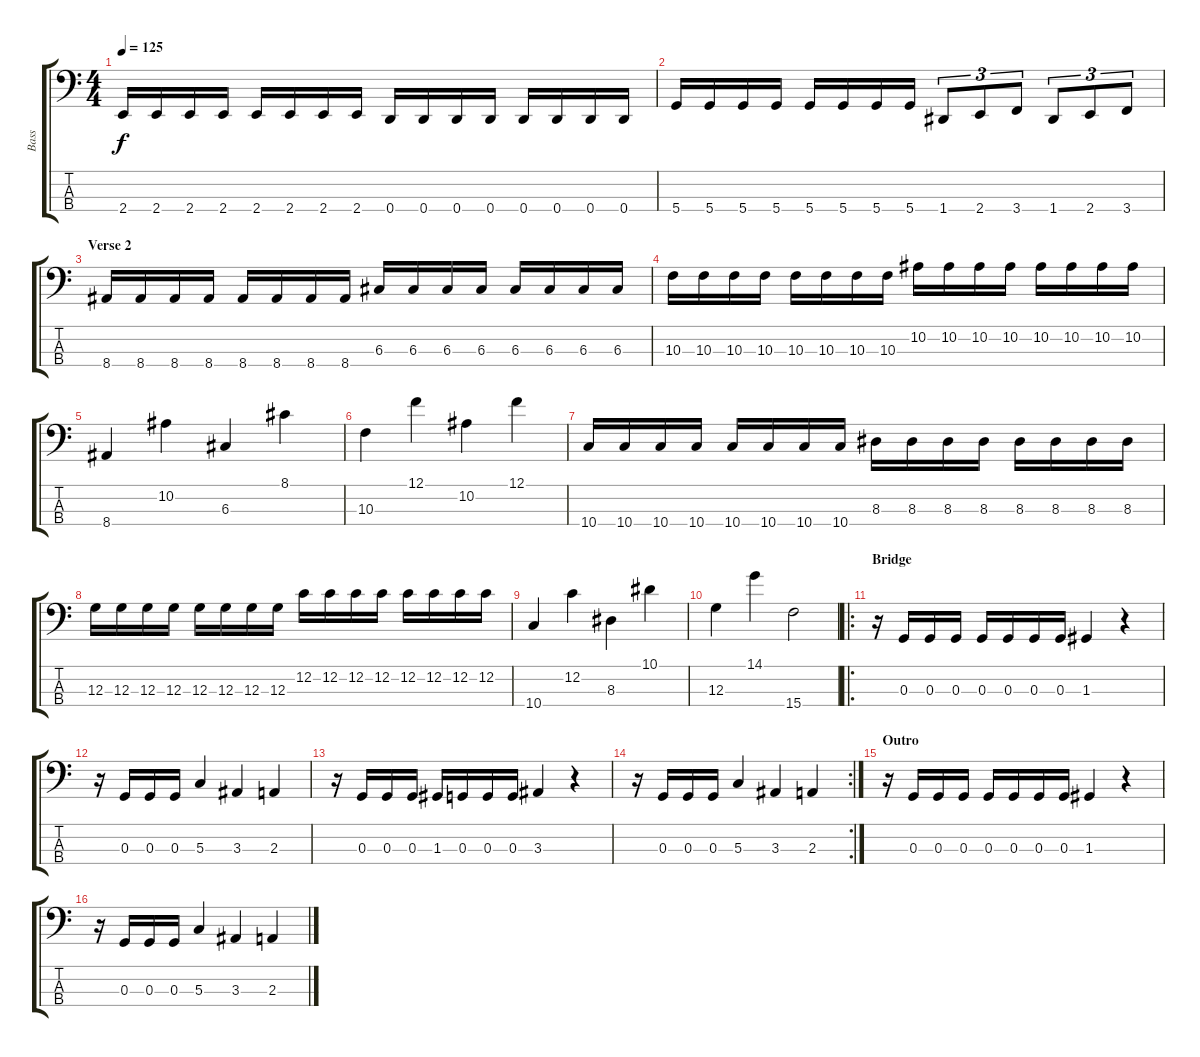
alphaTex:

\track ("Bass" "Bass") {instrument electricbasspick}
\staff {score tabs}
\tuning (F2 C2 G1 D1) {hide}
\ts (4 4)
\tempo 125
\clef f4
\ks c
2.4.16{dy f} 2.4.16 2.4.16 2.4.16 2.4.16 2.4.16 2.4.16 2.4.16 0.4.16 0.4.16 0.4.16 0.4.16 0.4.16 0.4.16 0.4.16 0.4.16 |
5.4.16 5.4.16 5.4.16 5.4.16 5.4.16 5.4.16 5.4.16 5.4.16 1.4.8{tu (3 2)} 2.4.8{tu (3 2)} 3.4.8{tu (3 2)} 1.4.8{tu (3 2)} 2.4.8{tu (3 2)} 3.4.8{tu (3 2)} |
\section ("" "Verse 2")
8.4.16 8.4.16 8.4.16 8.4.16 8.4.16 8.4.16 8.4.16 8.4.16 6.3.16 6.3.16 6.3.16 6.3.16 6.3.16 6.3.16 6.3.16 6.3.16 |
10.3.16 10.3.16 10.3.16 10.3.16 10.3.16 10.3.16 10.3.16 10.3.16 10.2.16 10.2.16 10.2.16 10.2.16 10.2.16 10.2.16 10.2.16 10.2.16 |
8.4.4 10.2.4 6.3.4 8.1.4 |
10.3.4 12.1.4 10.2.4 12.1.4 |
10.4.16 10.4.16 10.4.16 10.4.16 10.4.16 10.4.16 10.4.16 10.4.16 8.3.16 8.3.16 8.3.16 8.3.16 8.3.16 8.3.16 8.3.16 8.3.16 |
12.3.16 12.3.16 12.3.16 12.3.16 12.3.16 12.3.16 12.3.16 12.3.16 12.2.16 12.2.16 12.2.16 12.2.16 12.2.16 12.2.16 12.2.16 12.2.16 |
10.4.4 12.2.4 8.3.4 10.1.4 |
12.3.4 14.1.4 15.4.2 |
\ro
\section ("" "Bridge")
r.16 0.3.16 0.3.16 0.3.16 0.3.16 0.3.16 0.3.16 0.3.16 1.3.4 r.4 |
r.16 0.3.16 0.3.16 0.3.16 5.3.4 3.3.4 2.3.4 |
r.16 0.3.16 0.3.16 0.3.16 1.3.16 0.3.16 0.3.16 0.3.16 3.3.4 r.4 |
\rc 2
r.16 0.3.16 0.3.16 0.3.16 5.3.4 3.3.4 2.3.4 |
\section ("" "Outro")
r.16 0.3.16 0.3.16 0.3.16 0.3.16 0.3.16 0.3.16 0.3.16 1.3.4 r.4 |
r.16 0.3.16 0.3.16 0.3.16 5.3.4 3.3.4 2.3.4
